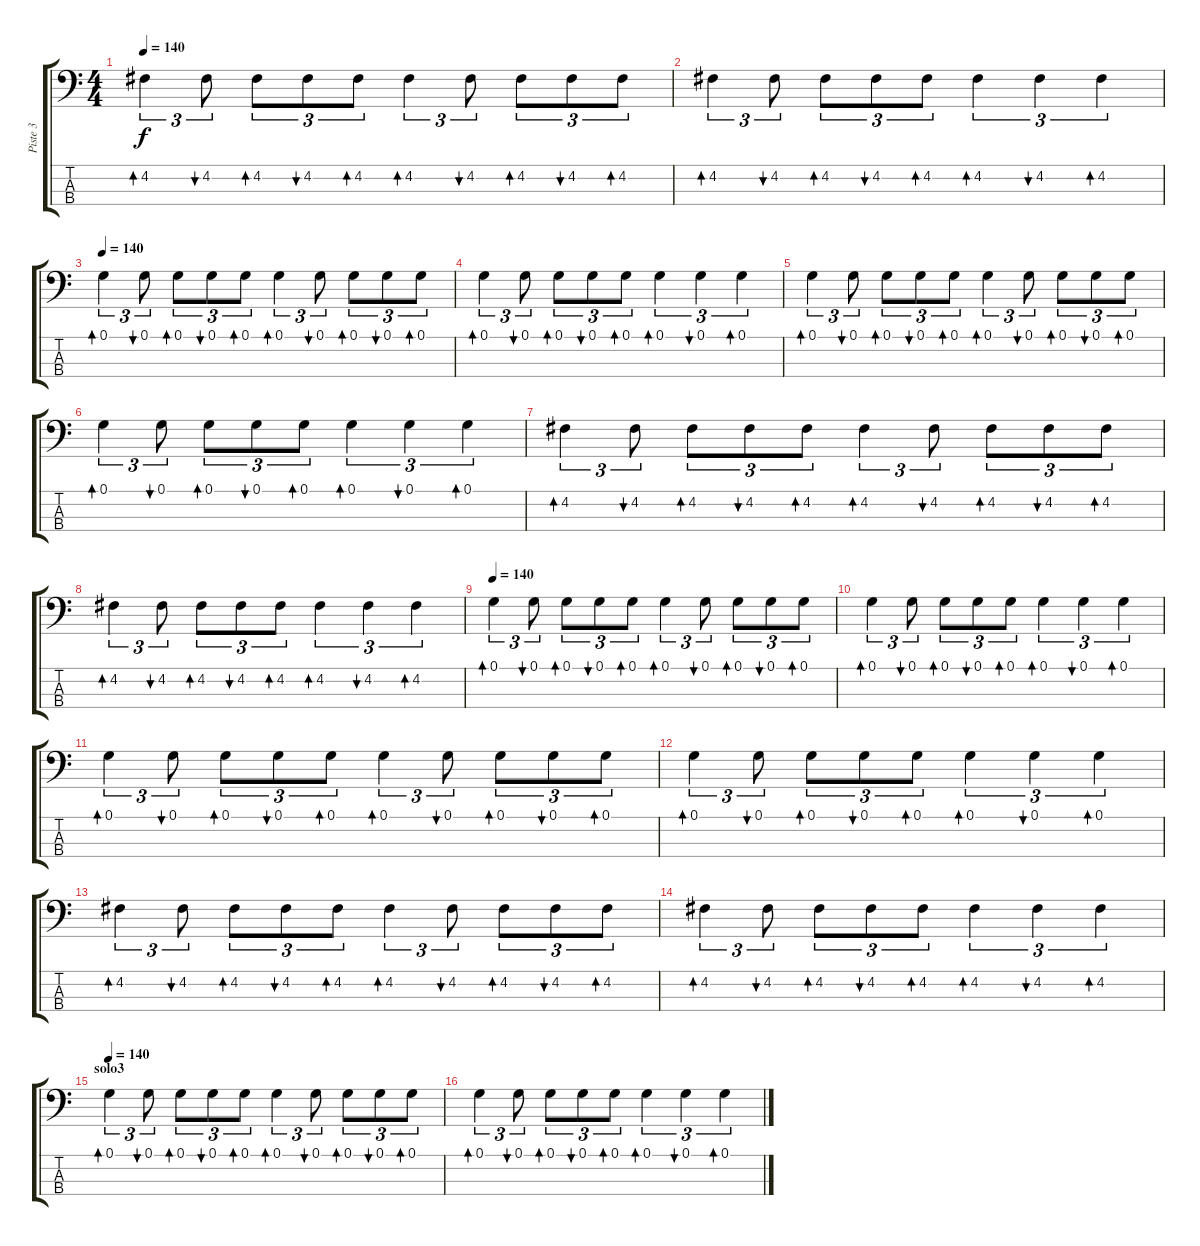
\track ("Piste 3" "Piste 3") {instrument acousticbass}
\staff {score tabs}
\tuning (G2 D2 A1 E1) {hide}
\ts (4 4)
\tempo 140
\clef f4
\ks c
4.2.4{tu (3 2) bd 30 dy f} 4.2.8{tu (3 2) bu 30} 4.2.8{tu (3 2) bd 30} 4.2.8{tu (3 2) bu 30} 4.2.8{tu (3 2) bd 60} 4.2.4{tu (3 2) bd 30} 4.2.8{tu (3 2) bu 30} 4.2.8{tu (3 2) bd 30} 4.2.8{tu (3 2) bu 30} 4.2.8{tu (3 2) bd 30} |
4.2.4{tu (3 2) bd 30} 4.2.8{tu (3 2) bu 30} 4.2.8{tu (3 2) bd 30} 4.2.8{tu (3 2) bu 30} 4.2.8{tu (3 2) bd 60} 4.2.4{tu (3 2) bd 30} 4.2.4{tu (3 2) bu 30} 4.2.4{tu (3 2) bd 30} |
\tempo 140
0.1.4{tu (3 2) bd 30} 0.1.8{tu (3 2) bu 30} 0.1.8{tu (3 2) bd 30} 0.1.8{tu (3 2) bu 30} 0.1.8{tu (3 2) bd 60} 0.1.4{tu (3 2) bd 30} 0.1.8{tu (3 2) bu 30} 0.1.8{tu (3 2) bd 30} 0.1.8{tu (3 2) bu 30} 0.1.8{tu (3 2) bd 30} |
0.1.4{tu (3 2) bd 30} 0.1.8{tu (3 2) bu 30} 0.1.8{tu (3 2) bd 30} 0.1.8{tu (3 2) bu 30} 0.1.8{tu (3 2) bd 60} 0.1.4{tu (3 2) bd 30} 0.1.4{tu (3 2) bu 30} 0.1.4{tu (3 2) bd 30} |
0.1.4{tu (3 2) bd 30} 0.1.8{tu (3 2) bu 30} 0.1.8{tu (3 2) bd 30} 0.1.8{tu (3 2) bu 30} 0.1.8{tu (3 2) bd 60} 0.1.4{tu (3 2) bd 30} 0.1.8{tu (3 2) bu 30} 0.1.8{tu (3 2) bd 30} 0.1.8{tu (3 2) bu 30} 0.1.8{tu (3 2) bd 30} |
0.1.4{tu (3 2) bd 30} 0.1.8{tu (3 2) bu 30} 0.1.8{tu (3 2) bd 30} 0.1.8{tu (3 2) bu 30} 0.1.8{tu (3 2) bd 60} 0.1.4{tu (3 2) bd 30} 0.1.4{tu (3 2) bu 30} 0.1.4{tu (3 2) bd 30} |
4.2.4{tu (3 2) bd 30} 4.2.8{tu (3 2) bu 30} 4.2.8{tu (3 2) bd 30} 4.2.8{tu (3 2) bu 30} 4.2.8{tu (3 2) bd 60} 4.2.4{tu (3 2) bd 30} 4.2.8{tu (3 2) bu 30} 4.2.8{tu (3 2) bd 30} 4.2.8{tu (3 2) bu 30} 4.2.8{tu (3 2) bd 30} |
4.2.4{tu (3 2) bd 30} 4.2.8{tu (3 2) bu 30} 4.2.8{tu (3 2) bd 30} 4.2.8{tu (3 2) bu 30} 4.2.8{tu (3 2) bd 60} 4.2.4{tu (3 2) bd 30} 4.2.4{tu (3 2) bu 30} 4.2.4{tu (3 2) bd 30} |
\tempo 140
0.1.4{tu (3 2) bd 30} 0.1.8{tu (3 2) bu 30} 0.1.8{tu (3 2) bd 30} 0.1.8{tu (3 2) bu 30} 0.1.8{tu (3 2) bd 60} 0.1.4{tu (3 2) bd 30} 0.1.8{tu (3 2) bu 30} 0.1.8{tu (3 2) bd 30} 0.1.8{tu (3 2) bu 30} 0.1.8{tu (3 2) bd 30} |
0.1.4{tu (3 2) bd 30} 0.1.8{tu (3 2) bu 30} 0.1.8{tu (3 2) bd 30} 0.1.8{tu (3 2) bu 30} 0.1.8{tu (3 2) bd 60} 0.1.4{tu (3 2) bd 30} 0.1.4{tu (3 2) bu 30} 0.1.4{tu (3 2) bd 30} |
0.1.4{tu (3 2) bd 30} 0.1.8{tu (3 2) bu 30} 0.1.8{tu (3 2) bd 30} 0.1.8{tu (3 2) bu 30} 0.1.8{tu (3 2) bd 60} 0.1.4{tu (3 2) bd 30} 0.1.8{tu (3 2) bu 30} 0.1.8{tu (3 2) bd 30} 0.1.8{tu (3 2) bu 30} 0.1.8{tu (3 2) bd 30} |
0.1.4{tu (3 2) bd 30} 0.1.8{tu (3 2) bu 30} 0.1.8{tu (3 2) bd 30} 0.1.8{tu (3 2) bu 30} 0.1.8{tu (3 2) bd 60} 0.1.4{tu (3 2) bd 30} 0.1.4{tu (3 2) bu 30} 0.1.4{tu (3 2) bd 30} |
4.2.4{tu (3 2) bd 30} 4.2.8{tu (3 2) bu 30} 4.2.8{tu (3 2) bd 30} 4.2.8{tu (3 2) bu 30} 4.2.8{tu (3 2) bd 60} 4.2.4{tu (3 2) bd 30} 4.2.8{tu (3 2) bu 30} 4.2.8{tu (3 2) bd 30} 4.2.8{tu (3 2) bu 30} 4.2.8{tu (3 2) bd 30} |
4.2.4{tu (3 2) bd 30} 4.2.8{tu (3 2) bu 30} 4.2.8{tu (3 2) bd 30} 4.2.8{tu (3 2) bu 30} 4.2.8{tu (3 2) bd 60} 4.2.4{tu (3 2) bd 30} 4.2.4{tu (3 2) bu 30} 4.2.4{tu (3 2) bd 30} |
\section ("" "solo3")
\tempo 190
\tempo 140
0.1.4{tu (3 2) bd 30} 0.1.8{tu (3 2) bu 30} 0.1.8{tu (3 2) bd 30} 0.1.8{tu (3 2) bu 30} 0.1.8{tu (3 2) bd 60} 0.1.4{tu (3 2) bd 30} 0.1.8{tu (3 2) bu 30} 0.1.8{tu (3 2) bd 30} 0.1.8{tu (3 2) bu 30} 0.1.8{tu (3 2) bd 30} |
0.1.4{tu (3 2) bd 30} 0.1.8{tu (3 2) bu 30} 0.1.8{tu (3 2) bd 30} 0.1.8{tu (3 2) bu 30} 0.1.8{tu (3 2) bd 60} 0.1.4{tu (3 2) bd 30} 0.1.4{tu (3 2) bu 30} 0.1.4{tu (3 2) bd 30}
